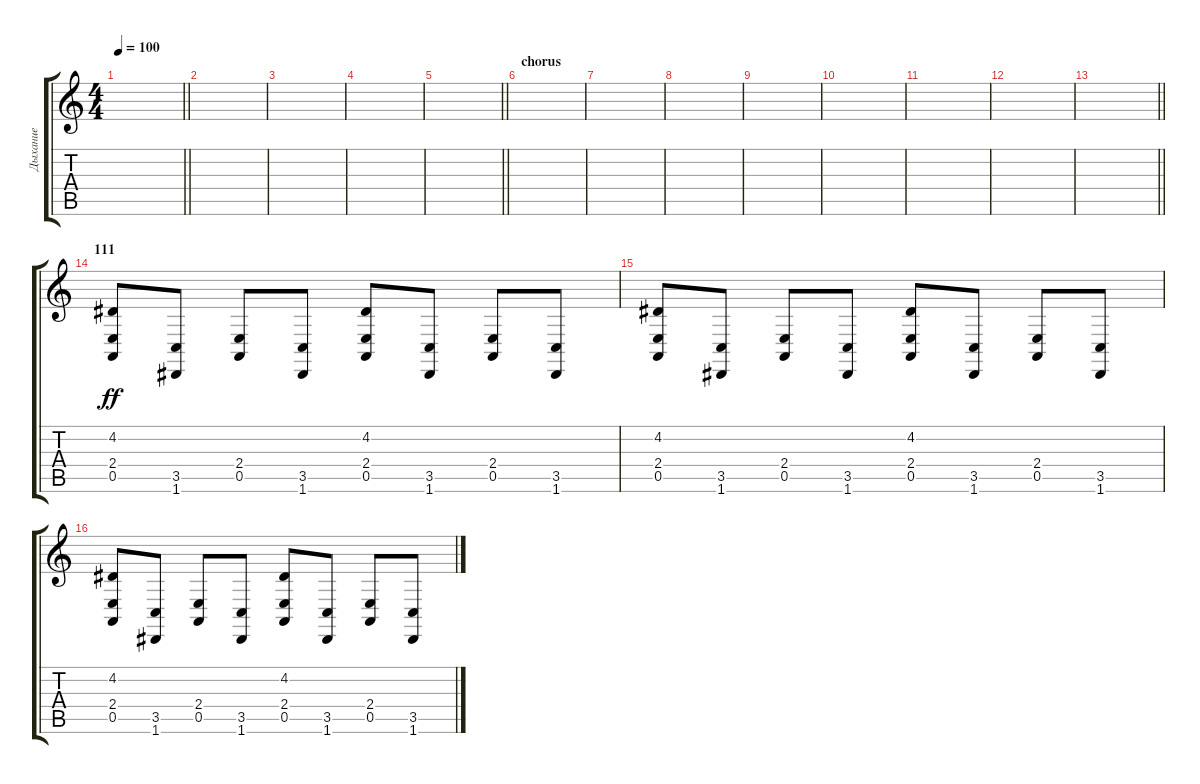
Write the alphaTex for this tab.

\track ("Дыхание" "Дыхание") {instrument breathnoise}
\staff {score tabs}
\tuning (E4 B3 G3 D3 A2 D2) {hide}
\ts (4 4)
\tempo 100
\clef g2
\barLineRight lightlight
\ks c
|
|
|
|
\barLineRight lightlight
|
\section ("" "chorus")
|
|
|
|
|
|
|
\barLineRight lightlight
|
\section ("" "111")
(4.2 2.4 0.5).8{dy ff} (3.5 1.6).8 (2.4 0.5).8 (3.5 1.6).8 (4.2 2.4 0.5).8 (3.5 1.6).8 (2.4 0.5).8 (3.5 1.6).8 |
(4.2 2.4 0.5).8 (3.5 1.6).8 (2.4 0.5).8 (3.5 1.6).8 (4.2 2.4 0.5).8 (3.5 1.6).8 (2.4 0.5).8 (3.5 1.6).8 |
(4.2 2.4 0.5).8 (3.5 1.6).8 (2.4 0.5).8 (3.5 1.6).8 (4.2 2.4 0.5).8 (3.5 1.6).8 (2.4 0.5).8 (3.5 1.6).8
